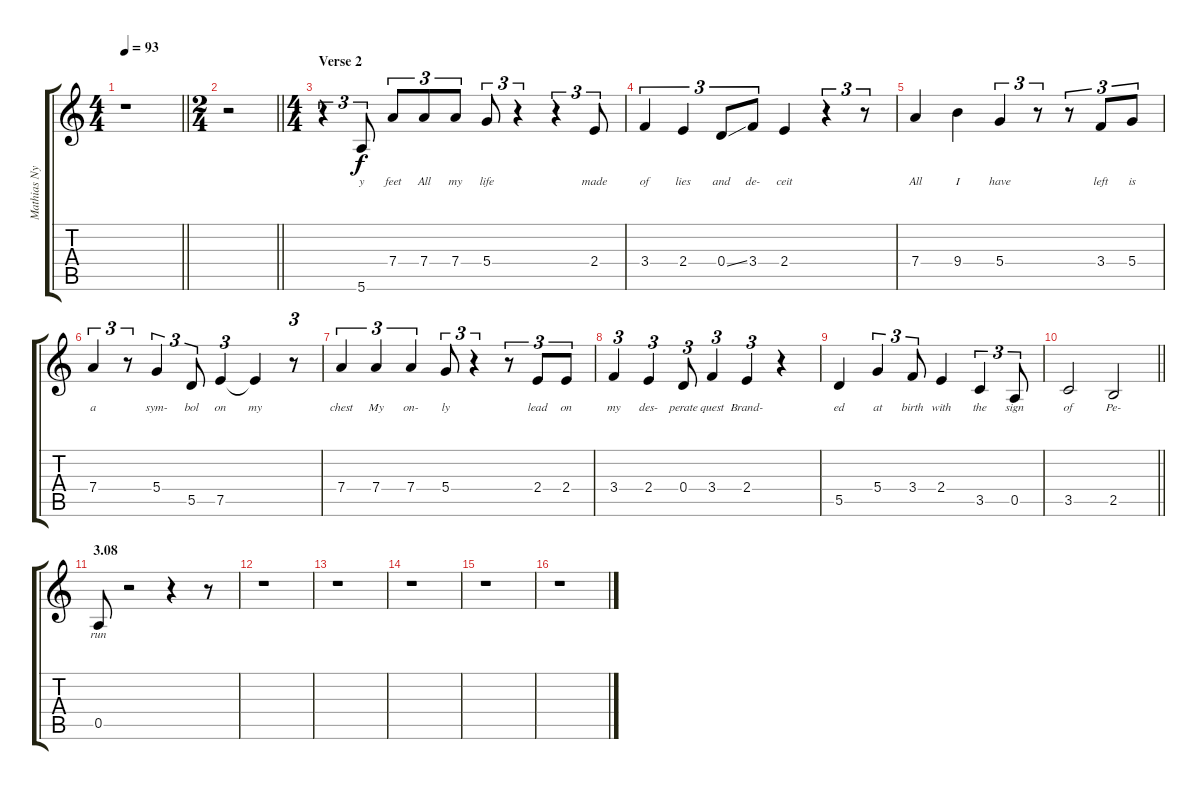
\track ("Mathias Nygård" "Mathias Ny") {instrument electricguitarjazz}
\staff {score tabs}
\tuning (E4 B3 G3 D3 A2 E2) {hide}
\ts (4 4)
\tempo 93
\clef g2
\barLineRight lightlight
\ks c
r.1{dy f} |
\ts (2 4)
\barLineRight lightlight
r.2 |
\ts (4 4)
\section ("" "Verse 2")
r.4{tu (3 2)} 5.6.8{tu (3 2) lyrics (0 "y") lyrics (1 "") lyrics (2 "") lyrics (3 "") lyrics (4 "")} 7.4.8{tu (3 2) lyrics (0 "feet") lyrics (1 "") lyrics (2 "") lyrics (3 "") lyrics (4 "")} 7.4.8{tu (3 2) lyrics (0 "All") lyrics (1 "") lyrics (2 "") lyrics (3 "") lyrics (4 "")} 7.4.8{tu (3 2) lyrics (0 "my") lyrics (1 "") lyrics (2 "") lyrics (3 "") lyrics (4 "")} 5.4.8{tu (3 2) lyrics (0 "life") lyrics (1 "") lyrics (2 "") lyrics (3 "") lyrics (4 "")} r.4{tu (3 2)} r.4{tu (3 2)} 2.4.8{tu (3 2) lyrics (0 "made") lyrics (1 "") lyrics (2 "") lyrics (3 "") lyrics (4 "")} |
3.4.4{tu (3 2) lyrics (0 "of") lyrics (1 "") lyrics (2 "") lyrics (3 "") lyrics (4 "")} 2.4.4{tu (3 2) lyrics (0 "lies") lyrics (1 "") lyrics (2 "") lyrics (3 "") lyrics (4 "")} 0.4{ss}.8{tu (3 2) lyrics (0 "and") lyrics (1 "") lyrics (2 "") lyrics (3 "") lyrics (4 "")} 3.4.8{tu (3 2) lyrics (0 "de-") lyrics (1 "") lyrics (2 "") lyrics (3 "") lyrics (4 "")} 2.4.4{lyrics (0 "ceit") lyrics (1 "") lyrics (2 "") lyrics (3 "") lyrics (4 "")} r.4{tu (3 2)} r.8{tu (3 2)} |
7.4.4{lyrics (0 "All") lyrics (1 "") lyrics (2 "") lyrics (3 "") lyrics (4 "")} 9.4.4{lyrics (0 "I") lyrics (1 "") lyrics (2 "") lyrics (3 "") lyrics (4 "")} 5.4.4{tu (3 2) lyrics (0 "have") lyrics (1 "") lyrics (2 "") lyrics (3 "") lyrics (4 "")} r.8{tu (3 2)} r.8{tu (3 2)} 3.4.8{tu (3 2) lyrics (0 "left") lyrics (1 "") lyrics (2 "") lyrics (3 "") lyrics (4 "")} 5.4.8{tu (3 2) lyrics (0 "is") lyrics (1 "") lyrics (2 "") lyrics (3 "") lyrics (4 "")} |
7.4.4{tu (3 2) lyrics (0 "a") lyrics (1 "") lyrics (2 "") lyrics (3 "") lyrics (4 "")} r.8{tu (3 2)} 5.4.4{tu (3 2) lyrics (0 "sym-") lyrics (1 "") lyrics (2 "") lyrics (3 "") lyrics (4 "")} 5.5.8{tu (3 2) lyrics (0 "bol") lyrics (1 "") lyrics (2 "") lyrics (3 "") lyrics (4 "")} 7.5.4{tu (3 2) lyrics (0 "on") lyrics (1 "") lyrics (2 "") lyrics (3 "") lyrics (4 "")} 7.5{t}.4{lyrics (0 "my") lyrics (1 "") lyrics (2 "") lyrics (3 "") lyrics (4 "")} r.8{tu (3 2)} |
7.4.4{tu (3 2) lyrics (0 "chest") lyrics (1 "") lyrics (2 "") lyrics (3 "") lyrics (4 "")} 7.4.4{tu (3 2) lyrics (0 "My") lyrics (1 "") lyrics (2 "") lyrics (3 "") lyrics (4 "")} 7.4.4{tu (3 2) lyrics (0 "on-") lyrics (1 "") lyrics (2 "") lyrics (3 "") lyrics (4 "")} 5.4.8{tu (3 2) lyrics (0 "ly") lyrics (1 "") lyrics (2 "") lyrics (3 "") lyrics (4 "")} r.4{tu (3 2)} r.8{tu (3 2)} 2.4.8{tu (3 2) lyrics (0 "lead") lyrics (1 "") lyrics (2 "") lyrics (3 "") lyrics (4 "")} 2.4.8{tu (3 2) lyrics (0 "on") lyrics (1 "") lyrics (2 "") lyrics (3 "") lyrics (4 "")} |
3.4.4{tu (3 2) lyrics (0 "my") lyrics (1 "") lyrics (2 "") lyrics (3 "") lyrics (4 "")} 2.4.4{tu (3 2) lyrics (0 "des-") lyrics (1 "") lyrics (2 "") lyrics (3 "") lyrics (4 "")} 0.4.8{tu (3 2) lyrics (0 "perate") lyrics (1 "") lyrics (2 "") lyrics (3 "") lyrics (4 "")} 3.4.4{tu (3 2) lyrics (0 "quest") lyrics (1 "") lyrics (2 "") lyrics (3 "") lyrics (4 "")} 2.4.4{tu (3 2) lyrics (0 "Brand-") lyrics (1 "") lyrics (2 "") lyrics (3 "") lyrics (4 "")} r.4 |
5.5.4{lyrics (0 "ed") lyrics (1 "") lyrics (2 "") lyrics (3 "") lyrics (4 "")} 5.4.4{tu (3 2) lyrics (0 "at") lyrics (1 "") lyrics (2 "") lyrics (3 "") lyrics (4 "")} 3.4.8{tu (3 2) lyrics (0 "birth") lyrics (1 "") lyrics (2 "") lyrics (3 "") lyrics (4 "")} 2.4.4{lyrics (0 "with") lyrics (1 "") lyrics (2 "") lyrics (3 "") lyrics (4 "")} 3.5.4{tu (3 2) lyrics (0 "the") lyrics (1 "") lyrics (2 "") lyrics (3 "") lyrics (4 "")} 0.5.8{tu (3 2) lyrics (0 "sign") lyrics (1 "") lyrics (2 "") lyrics (3 "") lyrics (4 "")} |
\barLineRight lightlight
3.5.2{lyrics (0 "of") lyrics (1 "") lyrics (2 "") lyrics (3 "") lyrics (4 "")} 2.5.2{lyrics (0 "Pe-") lyrics (1 "") lyrics (2 "") lyrics (3 "") lyrics (4 "")} |
\section ("" "3.08")
0.5.8{lyrics (0 "run") lyrics (1 "") lyrics (2 "") lyrics (3 "") lyrics (4 "")} r.2 r.4 r.8 |
r.1 |
r.1 |
r.1 |
r.1 |
r.1
